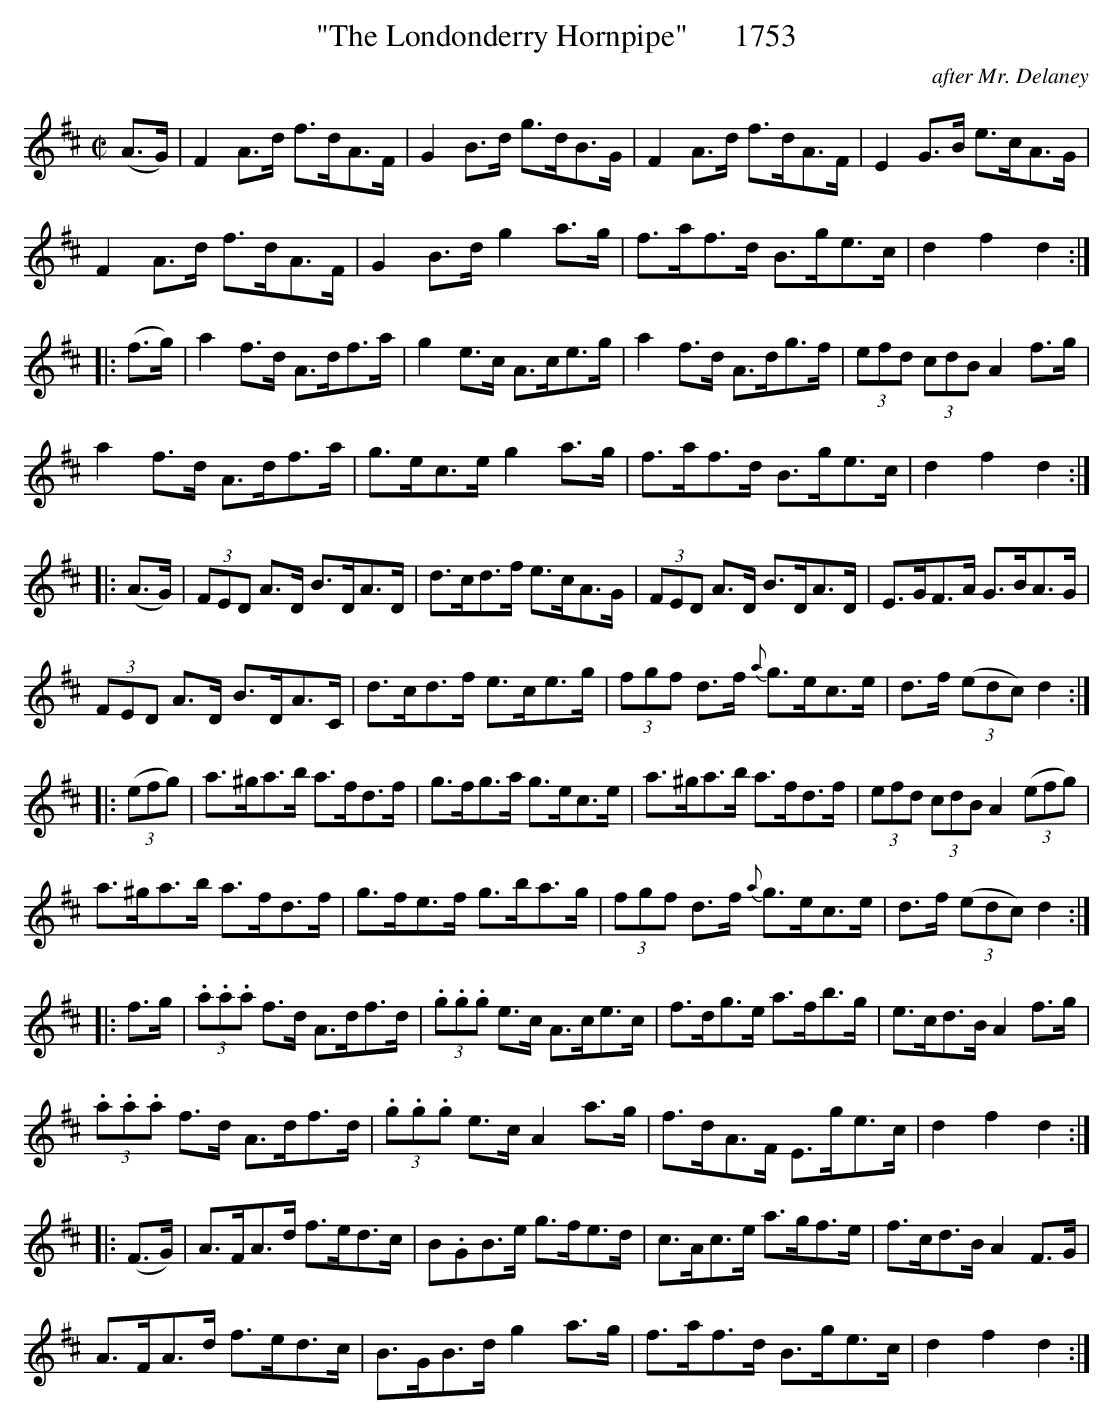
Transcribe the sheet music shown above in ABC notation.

X:1
T:"The Londonderry Hornpipe"      1753
C:after Mr. Delaney
BRENNAN July 2003 (HTTP://WWW.SOSYOURMOM.COM)
M:C|
L:1/8
K:D
(A3/2G/2)|F2A3/2d/2 f3/2d/2A3/2F/2|G2B3/2d/2 g3/2d/2B3/2G/2|F2A3/2d/2 f3/2d/2A3/2F/2|E2G3/2B/2 e3/2c/2A3/2G/2|
F2A3/2d/2 f3/2d/2A3/2F/2|G2B3/2d/2 g2a3/2g/2|f3/2a/2f3/2d/2 B3/2g/2e3/2c/2|d2f2d2:|
|:(f3/2g/2)|a2f3/2d/2 A3/2d/2f3/2a/2|g2e3/2c/2 A3/2c/2e3/2g/2|a2f3/2d/2 A3/2d/2g3/2f/2|(3efd (3cdB A2f3/2g/2|
a2f3/2d/2 A3/2d/2f3/2a/2|g3/2e/2c3/2e/2 g2a3/2g/2|f3/2a/2f3/2d/2 B3/2g/2e3/2c/2|d2f2d2:|
|:(A3/2G/2)| (3FED A3/2D/2 B3/2D/2A3/2D/2|d3/2c/2d3/2f/2 e3/2c/2A3/2G/2|(3FED A3/2D/2 B3/2D/2A3/2D/2|E3/2G/2F3/2A/2 G3/2B/2A3/2G/2|
(3FED A3/2D/2 B3/2D/2A3/2C/2|d3/2c/2d3/2f/2 e3/2c/2e3/2g/2|(3fgf d3/2f/2 {a}g3/2e/2c3/2e/2|d3/2f/2 (3(edc) d2:|
|: (3(efg)|a3/2^g/2a3/2b/2 a3/2f/2d3/2f/2|g3/2f/2g3/2a/2 g3/2e/2c3/2e/2|a3/2^g/2a3/2b/2 a3/2f/2d3/2f/2|(3efd (3cdB A2 (3(efg)|
a3/2^g/2a3/2b/2 a3/2f/2d3/2f/2|g3/2f/2e3/2f/2 g3/2b/2a3/2g/2|(3fgf d3/2f/2 {a}g3/2e/2c3/2e/2|d3/2f/2 (3(edc) d2:|
|:f3/2g/2| (3.a.a.a f3/2d/2 A3/2d/2f3/2d/2|(3.g.g.g e3/2c/2 A3/2c/2e3/2c/2|f3/2d/2g3/2e/2 a3/2f/2b3/2g/2|e3/2c/2d3/2B/2 A2f3/2g/2|
(3.a.a.a f3/2d/2 A3/2d/2f3/2d/2|(3.g.g.g e3/2c/2 A2a3/2g/2|f3/2d/2A3/2F/2 E3/2g/2e3/2c/2|d2f2d2:|
|:(F3/2G/2)|A3/2F/2A3/2d/2 f3/2e/2d3/2c/2|B.GB3/2e/2 g3/2f/2e3/2d/2|c3/2A/2c3/2e/2 a3/2g/2f3/2e/2|f3/2c/2d3/2B/2 A2F3/2G/2|
A3/2F/2A3/2d/2 f3/2e/2d3/2c/2|B3/2G/2B3/2d/2 g2a3/2g/2|f3/2a/2f3/2d/2 B3/2g/2e3/2c/2|d2f2d2:|
